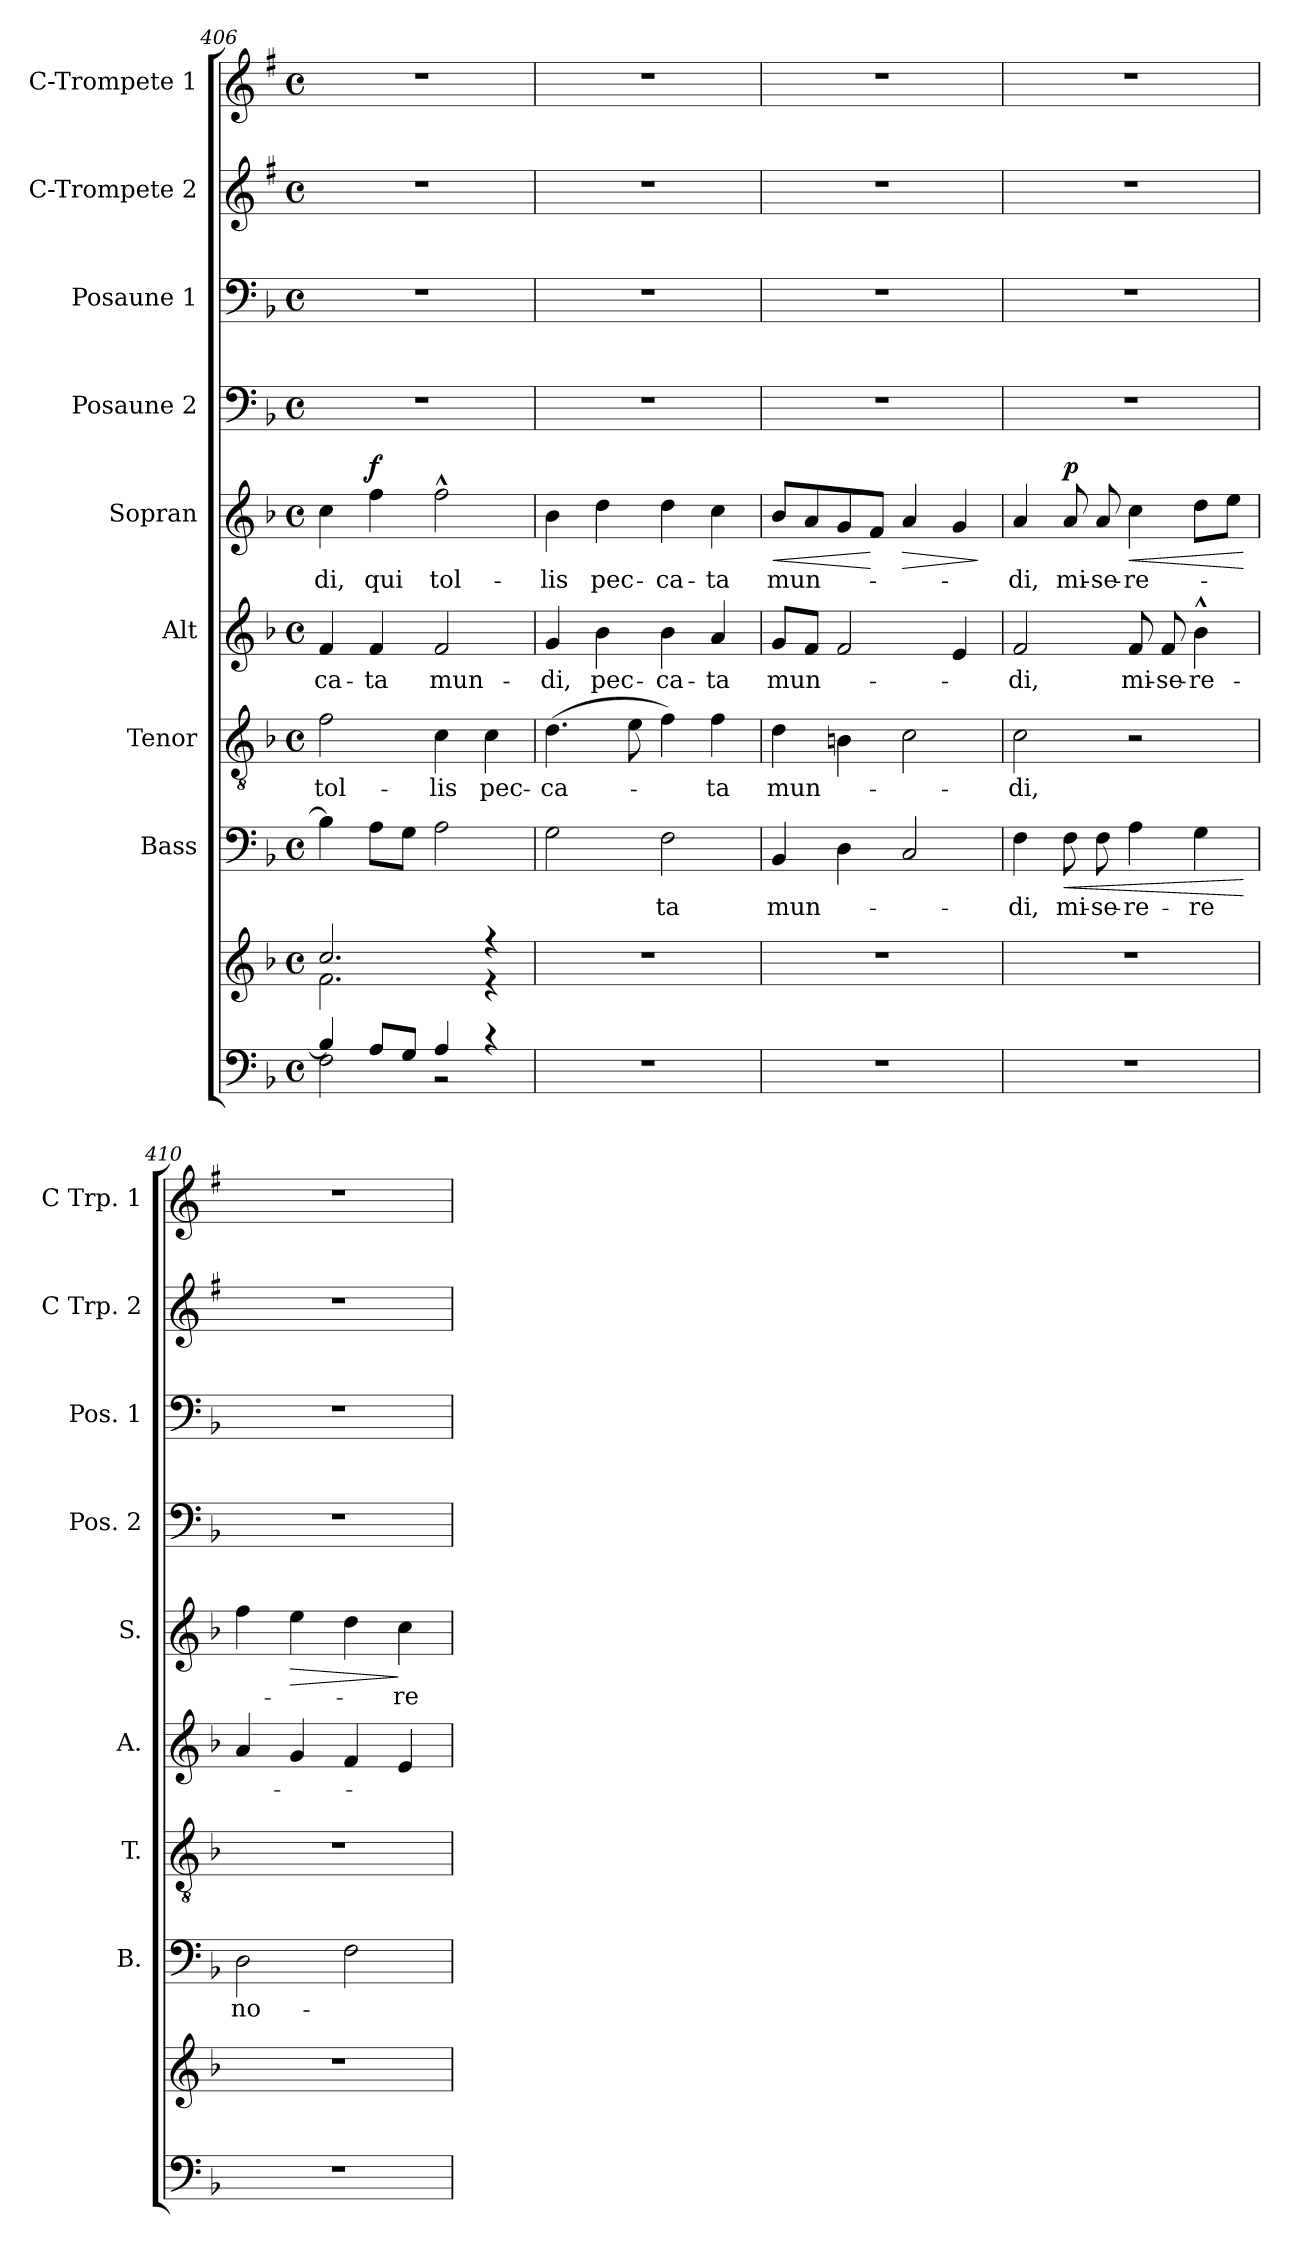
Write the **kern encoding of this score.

**kern	**kern	**kern	**text	**dynam	**kern	**text	**kern	**text	**kern	**text	**dynam	**kern	**kern	**kern	**kern
*part9	*part9	*part8	*part8	*part8	*part7	*part7	*part6	*part6	*part5	*part5	*part5	*part4	*part3	*part2	*part1
*staff10	*staff9	*staff8	*staff8	*staff8	*staff7	*staff7	*staff6	*staff6	*staff5	*staff5	*staff5	*staff4	*staff3	*staff2	*staff1
*	*	*I"Bass	*	*	*I"Tenor	*	*I"Alt	*	*I"Sopran	*	*	*I"Posaune 2	*I"Posaune 1	*I"C-Trompete 2	*I"C-Trompete 1
*	*	*I'B.	*	*	*I'T.	*	*I'A.	*	*I'S.	*	*	*I'Pos. 2	*I'Pos. 1	*I'C Trp. 2	*I'C Trp. 1
!!LO:PB:g=z
*clefF4	*clefG2	*clefF4	*	*	*clefGv2	*	*clefG2	*	*clefG2	*	*	*clefF4	*clefF4	*clefG2	*clefG2
*	*	*	*	*	*	*	*	*	*	*	*	*	*	*ITrd1c2	*ITrd1c2
*k[b-]	*k[b-]	*k[b-]	*	*	*k[b-]	*	*k[b-]	*	*k[b-]	*	*	*k[b-]	*k[b-]	*k[b-]	*k[b-]
*F:	*F:	*F:	*	*	*F:	*	*F:	*	*F:	*	*	*F:	*F:	*F:	*F:
*M4/4	*M4/4	*M4/4	*	*	*M4/4	*	*M4/4	*	*M4/4	*	*	*M4/4	*M4/4	*M4/4	*M4/4
*met(c)	*met(c)	*met(c)	*	*	*met(c)	*	*met(c)	*	*met(c)	*	*	*met(c)	*met(c)	*met(c)	*met(c)
=406	=406	=406	=406	=406	=406	=406	=406	=406	=406	=406	=406	=406	=406	=406	=406
*^	*^	*	*	*	*	*	*	*	*	*	*	*	*	*	*
!	!	!	!	!	!	!	!	!LO:LY:b	!	!LO:LY:b	!	!LO:LY:b	!	!	!	!	!
4B-/]	2F\	2.cc/	2.f\	4B-\]	.	.	2f\	tol-	4f/	-ca-	4cc\	-di,	.	1r	1r	1r	1r
!	!	!	!	!	!	!	!	!	!	!LO:LY:b	!	!LO:LY:b	!LO:DY:a	!	!	!	!
8A/L	.	.	.	8A\L	.	.	.	.	4f/	-ta	4ff\	qui	f	.	.	.	.
8G/J	.	.	.	8G\J	.	.	.	.	.	.	.	.	.	.	.	.	.
!	!	!	!	!	!	!	!	!LO:LY:b	!	!LO:LY:b	!	!LO:LY:b	!	!	!	!	!
4A/	2r	.	.	2A\	.	.	4c\	-lis	2f/	mun-	2ff^^>\	tol-	.	.	.	.	.
!	!	!	!	!	!	!	!	!LO:LY:b	!	!	!	!	!	!	!	!	!
4rB	.	4r	4r	.	.	.	4c\	pec-	.	.	.	.	.	.	.	.	.
*v	*v	*	*	*	*	*	*	*	*	*	*	*	*	*	*	*	*
=407	=407	=407	=407	=407	=407	=407	=407	=407	=407	=407	=407	=407	=407	=407	=407	=407
!	!	!	!	!	!	!	!LO:LY:b	!	!LO:LY:b	!	!LO:LY:b	!	!	!	!	!
*	*v	*v	*	*	*	*	*	*	*	*	*	*	*	*	*	*
1r	1r	2G\	.	.	(>4.d\	-ca-	4g/	-di,	4b-\	-lis	.	1r	1r	1r	1r
!	!	!	!	!	!	!	!	!LO:LY:b	!	!LO:LY:b	!	!	!	!	!
.	.	.	.	.	.	.	4b-\	pec-	4dd\	pec-	.	.	.	.	.
.	.	.	.	.	8e\	.	.	.	.	.	.	.	.	.	.
!	!	!	!LO:LY:b	!	!	!	!	!LO:LY:b	!	!LO:LY:b	!	!	!	!	!
.	.	2F\	-ta	.	4f\)	.	4b-\	-ca-	4dd\	-ca-	.	.	.	.	.
!	!	!	!	!	!	!LO:LY:b	!	!LO:LY:b	!	!LO:LY:b	!	!	!	!	!
.	.	.	.	.	4f\	-ta	4a/	-ta	4cc\	-ta	.	.	.	.	.
=408	=408	=408	=408	=408	=408	=408	=408	=408	=408	=408	=408	=408	=408	=408	=408
!	!	!	!LO:LY:b	!	!	!LO:LY:b	!	!LO:LY:b	!	!LO:LY:b	!LO:HP:b	!	!	!	!
1r	1r	4BB-/	mun-	.	4d\	mun-	8g/L	mun-	8b-/L	mun-	<	1r	1r	1r	1r
.	.	.	.	.	.	.	8f/J	.	8a/	.	.	.	.	.	.
.	.	4D\	.	.	4Bn\	.	2f/	.	8g/	.	.	.	.	.	.
.	.	.	.	.	.	.	.	.	8f/J	.	[	.	.	.	.
!	!	!	!	!	!	!	!	!	!	!	!LO:HP:b	!	!	!	!
.	.	2C/	.	.	2c\	.	.	.	4a/	.	>	.	.	.	.
.	.	.	.	.	.	.	4e/	.	4g/	.	.	.	.	.	.
.	.	.	.	.	.	.	.	.	.	.	]	.	.	.	.
=409	=409	=409	=409	=409	=409	=409	=409	=409	=409	=409	=409	=409	=409	=409	=409
!	!	!	!LO:LY:b	!	!	!LO:LY:b	!	!LO:LY:b	!	!LO:LY:b	!	!	!	!	!
1r	1r	4F\	-di,	.	2c\	-di,	2f/	-di,	4a/	-di,	.	1r	1r	1r	1r
!	!	!	!LO:LY:b	!LO:HP:b	!	!	!	!	!	!LO:LY:b	!LO:DY:a	!	!	!	!
.	.	8F\	mi-	<	.	.	.	.	8a/	mi-	p	.	.	.	.
!	!	!	!LO:LY:b	!	!	!	!	!	!	!LO:LY:b	!	!	!	!	!
.	.	8F\	-se-	.	.	.	.	.	8a/	-se-	.	.	.	.	.
!	!	!	!LO:LY:b	!	!	!	!	!LO:LY:b	!	!LO:LY:b	!LO:HP:b	!	!	!	!
.	.	4A\	-re-	.	2r	.	8f/	mi-	4cc\	-re-	<	.	.	.	.
!	!	!	!	!	!	!	!	!LO:LY:b	!	!	!	!	!	!	!
.	.	.	.	.	.	.	8f/	-se-	.	.	.	.	.	.	.
!	!	!	!LO:LY:b	!	!	!	!	!LO:LY:b	!	!	!	!	!	!	!
.	.	4G\	-re	.	.	.	4b-^^>\	-re-	8dd\L	.	.	.	.	.	.
.	.	.	.	.	.	.	.	.	8ee\J	.	.	.	.	.	.
.	.	.	.	[	.	.	.	.	.	.	[	.	.	.	.
=410	=410	=410	=410	=410	=410	=410	=410	=410	=410	=410	=410	=410	=410	=410	=410
!	!	!	!LO:LY:b	!	!	!	!	!	!	!	!	!	!	!	!
1r	1r	2D\	no-	.	1r	.	4a/	.	4ff\	.	.	1r	1r	1r	1r
!	!	!	!	!	!	!	!	!	!	!	!LO:HP:b	!	!	!	!
.	.	.	.	.	.	.	4g/	.	4ee\	.	>	.	.	.	.
.	.	2F\	.	.	.	.	4f/	.	4dd\	.	.	.	.	.	.
!	!	!	!	!	!	!	!	!	!	!LO:LY:b	!	!	!	!	!
.	.	.	.	.	.	.	4e/	.	4cc\	-re	]	.	.	.	.
=	=	=	=	=	=	=	=	=	=	=	=	=	=	=	=
*-	*-	*-	*-	*-	*-	*-	*-	*-	*-	*-	*-	*-	*-	*-	*-
